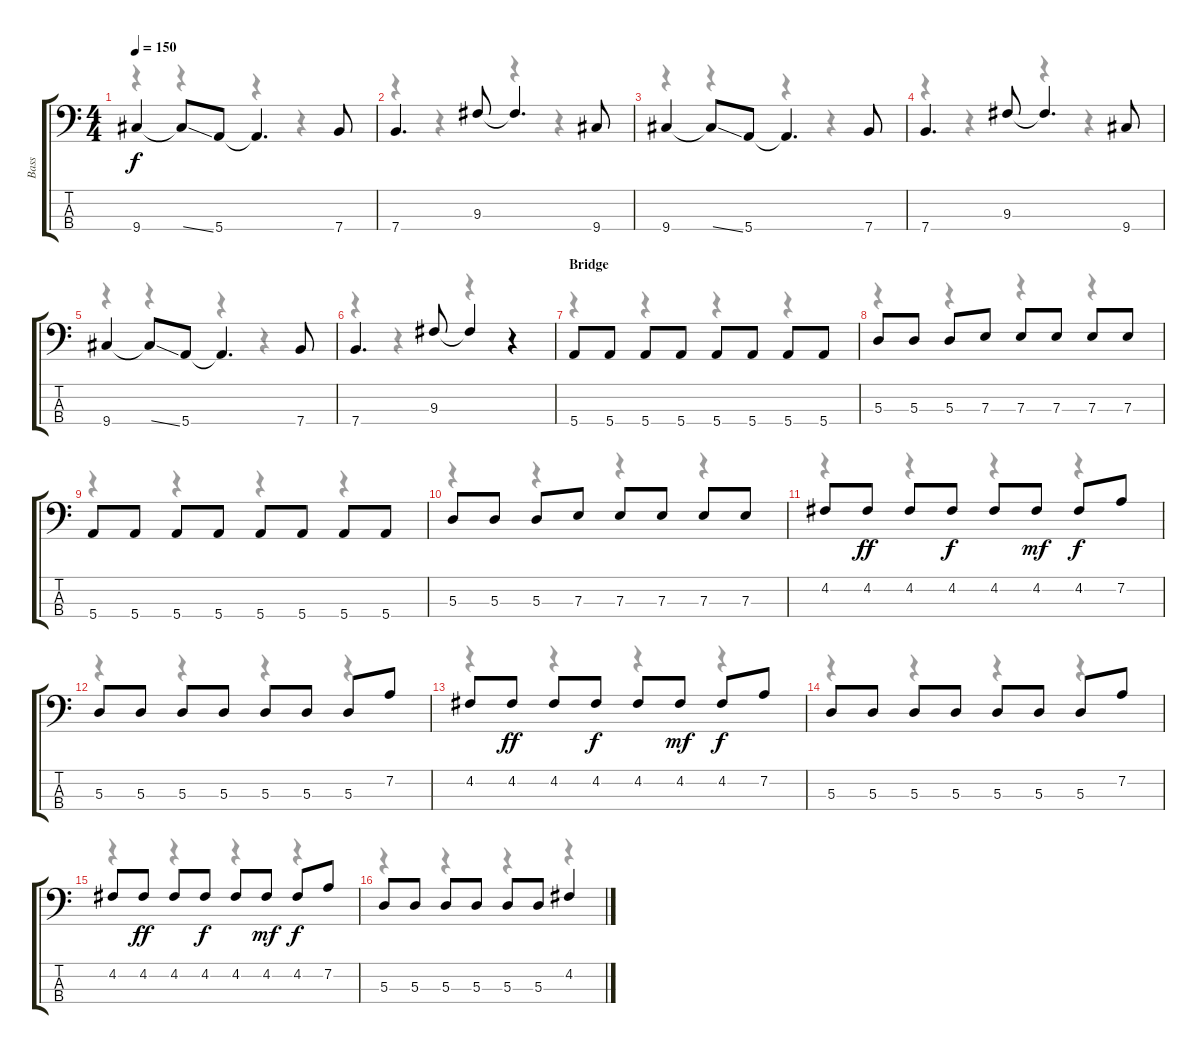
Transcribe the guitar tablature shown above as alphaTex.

\track ("Bass" "Bass") {instrument fretlessbass}
\staff {score tabs}
\tuning (G2 D2 A1 E1) {hide}
\voice
\ts (4 4)
\tempo 150
\clef f4
\ks c
9.4.4{dy f} 9.4{ss t}.8 5.4.8 5.4{t}.4{d} 7.4.8 |
7.4.4{d} 9.3.8 9.3{t}.4{d} 9.4.8 |
9.4.4 9.4{ss t}.8 5.4.8 5.4{t}.4{d} 7.4.8 |
7.4.4{d} 9.3.8 9.3{t}.4{d} 9.4.8 |
9.4.4 9.4{ss t}.8 5.4.8 5.4{t}.4{d} 7.4.8 |
7.4.4{d} 9.3.8 9.3{t}.4 r.4 |
\section ("" "Bridge")
5.4.8 5.4.8 5.4.8 5.4.8 5.4.8 5.4.8 5.4.8 5.4.8 |
5.3.8 5.3.8 5.3.8 7.3.8 7.3.8 7.3.8 7.3.8 7.3.8 |
5.4.8 5.4.8 5.4.8 5.4.8 5.4.8 5.4.8 5.4.8 5.4.8 |
5.3.8 5.3.8 5.3.8 7.3.8 7.3.8 7.3.8 7.3.8 7.3.8 |
4.2.8 4.2.8{dy ff} 4.2.8 4.2.8{dy f} 4.2.8 4.2.8{dy mf} 4.2.8{dy f} 7.2.8 |
5.3.8 5.3.8 5.3.8 5.3.8 5.3.8 5.3.8 5.3.8 7.2.8 |
4.2.8 4.2.8{dy ff} 4.2.8 4.2.8{dy f} 4.2.8 4.2.8{dy mf} 4.2.8{dy f} 7.2.8 |
5.3.8 5.3.8 5.3.8 5.3.8 5.3.8 5.3.8 5.3.8 7.2.8 |
4.2.8 4.2.8{dy ff} 4.2.8 4.2.8{dy f} 4.2.8 4.2.8{dy mf} 4.2.8{dy f} 7.2.8 |
5.3.8 5.3.8 5.3.8 5.3.8 5.3.8 5.3.8 4.2.4
\voice
\clef f4
\ottava regular
\simile none
\ks c
r.4{dy f} r.4 r.4 r.4 |
r.4 r.4 r.4 r.4 |
r.4 r.4 r.4 r.4 |
r.4 r.4 r.4 r.4 |
r.4 r.4 r.4 r.4 |
r.4 r.4 r.4 r.4 |
r.4 r.4 r.4 r.4 |
r.4 r.4 r.4 r.4 |
r.4 r.4 r.4 r.4 |
r.4 r.4 r.4 r.4 |
r.4 r.4 r.4 r.4 |
r.4 r.4 r.4 r.4 |
r.4 r.4 r.4 r.4 |
r.4 r.4 r.4 r.4 |
r.4 r.4 r.4 r.4 |
r.4 r.4 r.4 r.4
